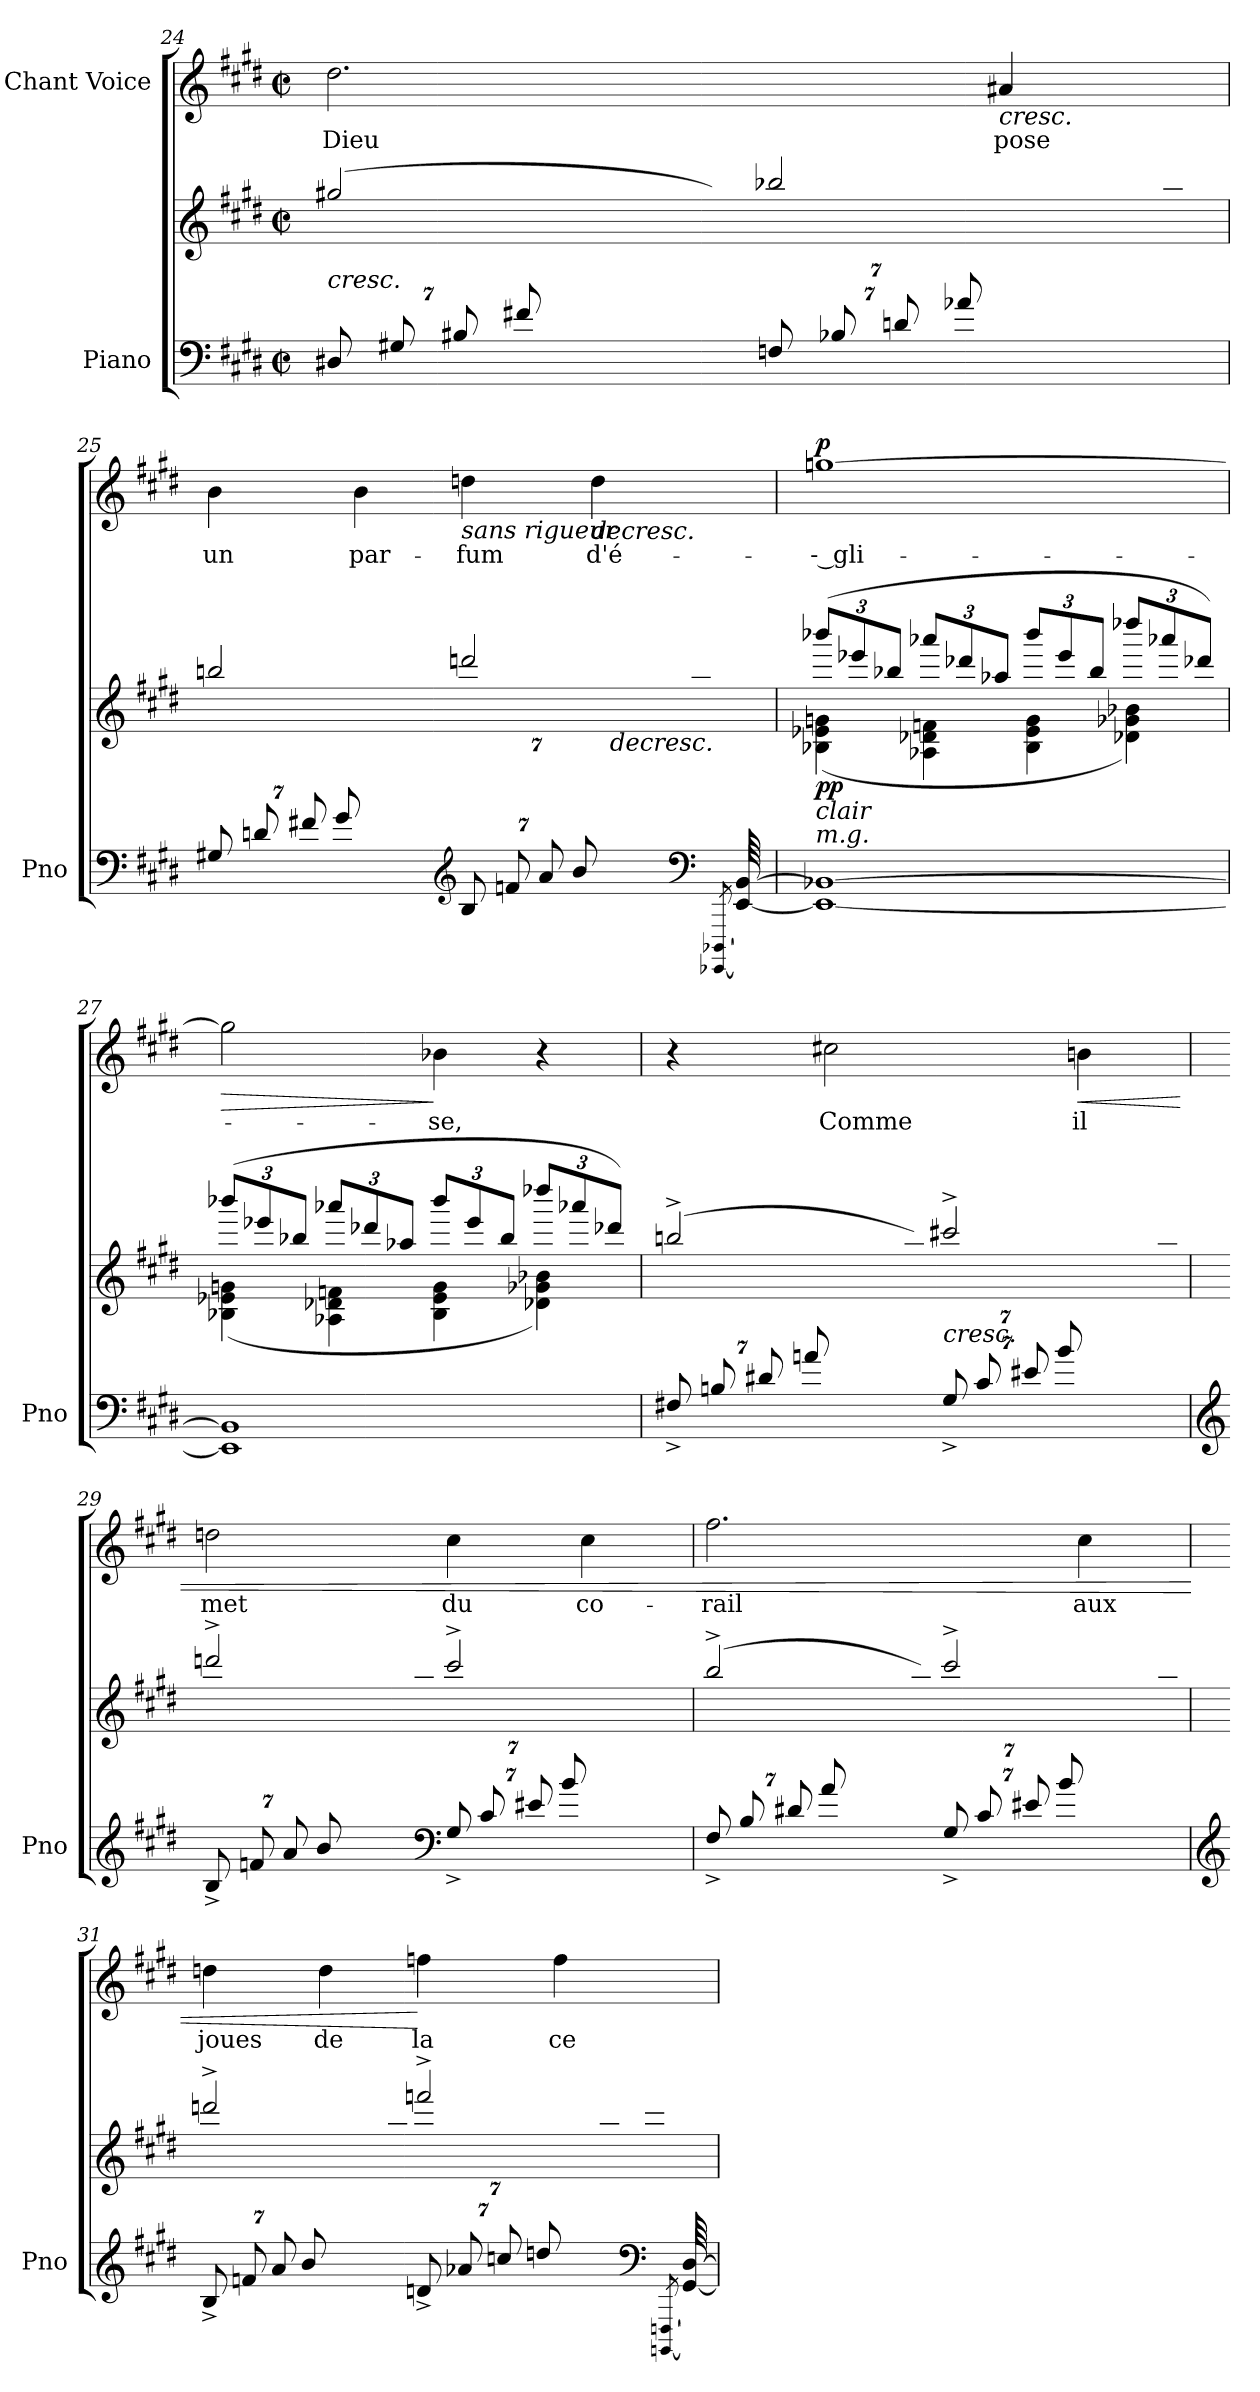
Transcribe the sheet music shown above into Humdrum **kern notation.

**kern	**kern	**dynam	**kern	**text	**dynam
*part2	*part2	*part2	*part1	*part1	*part1
*staff3	*staff2	*staff2/3	*staff1	*staff1	*staff1
*I"Piano	*	*	*I"Chant Voice	*	*
*I'Pno	*	*	*	*	*
*clefF4	*clefG2	*	*clefG2	*	*
*k[f#c#g#d#]	*k[f#c#g#d#]	*	*k[f#c#g#d#]	*	*
*M2/2	*M2/2	*	*M2/2	*	*
*met(c|)	*met(c|)	*	*met(c|)	*	*
*Xbrackettup	*	*	*	*	*
=24	=24	=24	=24	=24	=24
!	!	!LO:HP:b	!	!LO:LY:b	!
*	*^	*	*	*	*
(<14D#X/LL	(2gg#X/	7%2ryy	<	2.dd#\	Dieu	.
14G#X/	.	.	.	.	.	.
14B#X/	.	.	.	.	.	.
14f#X/	.	.	.	.	.	.
7.ryy	.	14g#X\	.	.	.	.
.	.	14b#X\	.	.	.	.
.	.	14ff#X\JJ)	.	.	.	.
(<14Fn/LL	2bb-X/	7%2ryy	.	.	.	.
14B-X/	.	.	.	.	.	.
14dn/	.	.	.	.	.	.
14a-X/	.	.	.	.	.	.
!	!	!	!	!	!LO:LY:b	!LO:HP:b
.	.	.	.	4a#X/	pose	<
7.ryy	.	14b#\	.	.	.	.
.	.	14ddn\	.	.	.	.
.	.	14aa-X\JJ)	.	.	.	.
!!LO:LB:g=z
=25	=25	=25	=25	=25	=25	=25
*^	*	*	*	*	*	*
!	!	!	!	!	!	!LO:LY:b	!
(<14G#X/LL	2..ryy	2bbn/	7%2ryy	.	4b\	un	.
14dn/	.	.	.	.	.	.	.
14f#X/	.	.	.	.	.	.	.
14g#/	.	.	.	.	.	.	.
!	!	!	!	!	!	!LO:LY:b	!
.	.	.	.	.	4b\	par-	.
7.ryy	.	.	14b\	.	.	.	.
.	.	.	14ddn\	.	.	.	.
.	.	.	14ff#\JJ)	.	.	.	.
*clefG2	*	*	*	*	*	*	*
!	!	!	!	!	!LO:TX:b:i:t=sans rigueur	!	!
!	!	!	!	!	!	!LO:LY:b	!
(>14B/LL	.	2dddn/)	7%2ryy	.	4ddn\	-fum	.
14fn/	.	.	.	.	.	.	.
14a/	.	.	.	.	.	.	.
14b/	.	.	.	.	.	.	.
!	!	!	!	!	!	!LO:LY:b	!LO:HP:b
.	.	.	.	.	4dd\	d'é-	>
!	!	!	!	!LO:HP:b	!	!	!
7.ryy	.	.	14dd\	>	.	.	.
.	.	.	14ffn\	.	.	.	.
.	16..ryy	.	.	.	.	.	.
.	.	.	14aa\JJ)	.	.	.	.
.	[>8qEE-X/ [>8qBB-X/	.	.	.	.	.	.
*clefF4	*	*	*	*	*	*	*
.	64EE-!_ 64BB-!_	.	.	.	.	.	.
*v	*v	*	*	*	*	*	*
*	*v	*v	*	*	*	*
.	.	[	.	.	[
!!LO:LB:g=z
=26	=26	=26	=26	=26	=26
*	*Xbrackettup	*	*	*	*
*	*^	*	*	*	*
!	!LO:TX:b:i:t=clair	!	!	!	!	!
!	!LO:TX:b:i:t=m.g.	!	!	!	!	!
!	!	!	!LO:DY:b	!	!LO:LY:b	!LO:DY:a
1EE-_ 1BB-X_	(12bbb-X/L	(4B-X\ 4e-X\ 4gn\	pp	[1ggn	-- gli-	p
.	12eee-X/	.	.	.	.	.
.	12bb-X/J	.	.	.	.	.
.	12aaa-X/L	4A-X\ 4d-X\ 4fn\	.	.	.	.
.	12ddd-X/	.	.	.	.	.
.	12aa-X/J	.	.	.	.	.
.	12bbb-/L	4B-\ 4e-\ 4g\	.	.	.	.
.	12eee-/	.	.	.	.	.
.	12bb-/J	.	.	.	.	.
.	12dddd-X/L	4d-X\ 4g-X\ 4b-X\)	.	.	.	.
.	12aaa-X/	.	.	.	.	.
.	12ddd-X/J)	.	.	.	.	.
=27	=27	=27	=27	=27	=27	=27
!	!	!	!	!	!	!LO:HP:b
1EE-] 1BB-]	(12bbb-X/L	(4B-X\ 4e-X\ 4gn\	.	2gg\]	.	>
.	12eee-X/	.	.	.	.	.
.	12bb-X/J	.	.	.	.	.
.	12aaa-X/L	4A-X\ 4d-X\ 4fn\	.	.	.	.
.	12ddd-X/	.	.	.	.	.
.	12aa-X/J	.	.	.	.	.
!	!	!	!	!	!LO:LY:b	!
.	12bbb-/L	4B-\ 4e-\ 4g\	.	4b-X\	-se,	]
.	12eee-/	.	.	.	.	.
.	12bb-/J	.	.	.	.	.
.	12dddd-X/L	4d-X\ 4g-X\ 4b-X\)	.	4r	.	.
.	12aaa-X/	.	.	.	.	.
.	12ddd-X/J)	.	.	.	.	.
!!LO:LB:g=z
=28	=28	=28	=28	=28	=28	=28
(<14F#X^</LL	(2bbn^>/	7%2ryy	.	4r	.	.
14Bn/	.	.	.	.	.	.
14d#X/	.	.	.	.	.	.
14an/	.	.	.	.	.	.
!	!	!	!	!	!LO:LY:b	!
.	.	.	.	2cc#X\	Comme	.
7.ryy	.	14b\	.	.	.	.
.	.	14dd#X\	.	.	.	.
.	.	14aan\JJ)	.	.	.	.
!	!LO:TX:b:i:t=cresc.	!	!	!	!	!
(<14G#^</LL	2ccc#X^>/	7%2ryy	.	.	.	.
14c#/	.	.	.	.	.	.
14e#X/	.	.	.	.	.	.
14b/	.	.	.	.	.	.
!	!	!	!	!	!LO:LY:b	!LO:HP:b
.	.	.	.	4bn\	il	<
7.ryy	.	14cc#\	.	.	.	.
.	.	14ee#X\	.	.	.	.
.	.	14bb\JJ)	.	.	.	.
!!LO:PB:g=z
=29	=29	=29	=29	=29	=29	=29
*clefG2	*	*	*	*	*	*
!	!	!	!	!	!LO:LY:b	!
*	*	*	*	*^	*	*
(<14B^</LL	2dddn^>/	7%2ryy	.	2ddn\	4ryy	met	.
14fn/	.	.	.	.	.	.	.
14a/	.	.	.	.	.	.	.
14b/	.	.	.	.	.	.	.
.	.	.	.	.	4ryy	.	]
7.ryy	.	14ddn\	.	.	.	.	.
.	.	14ffn\	.	.	.	.	.
.	.	14aa\JJ)	.	.	.	.	.
*clefF4	*	*	*	*	*	*	*
!	!	!	!	!	!	!LO:LY:b	!
(<14G#^</LL	2ccc#^>/)	7%2ryy	.	4cc#\	2ryy	du	.
14c#/	.	.	.	.	.	.	.
14e#X/	.	.	.	.	.	.	.
14b/	.	.	.	.	.	.	.
!	!	!	!	!	!	!LO:LY:b	!
.	.	.	.	4cc#\	.	co-	.
7.ryy	.	14cc#\	.	.	.	.	.
.	.	14ee#X\	.	.	.	.	.
.	.	14gg#\JJ)	.	.	.	.	.
*	*	*	*	*v	*v	*	*
=30	=30	=30	=30	=30	=30	=30
!	!	!	!	!	!LO:LY:b	!
(<14F#^</LL	(2bb^>/	7%2ryy	.	2.ff#\	-rail	.
14B/	.	.	.	.	.	.
14d#X/	.	.	.	.	.	.
14a/	.	.	.	.	.	.
7.ryy	.	14b\	.	.	.	.
.	.	14dd#X\	.	.	.	.
.	.	14aa\JJ)	.	.	.	.
(<14G#^</LL	2ccc#^>/	7%2ryy	.	.	.	.
14c#/	.	.	.	.	.	.
14e#X/	.	.	.	.	.	.
14b/	.	.	.	.	.	.
!	!	!	!	!	!LO:LY:b	!
.	.	.	.	4cc#\	aux	.
7.ryy	.	14dd#\	.	.	.	.
.	.	14ee#X\	.	.	.	.
.	.	14bb\JJ)	.	.	.	.
!!LO:LB:g=z
=31	=31	=31	=31	=31	=31	=31
*clefG2	*	*	*	*	*	*
*^	*	*	*	*	*	*
!	!	!	!	!	!	!LO:LY:b	!
(<14B^</LL	2..ryy	2dddn^>/	7%2ryy	.	4ddn\	joues	.
14fn/	.	.	.	.	.	.	.
14a/	.	.	.	.	.	.	.
14b/	.	.	.	.	.	.	.
!	!	!	!	!	!	!LO:LY:b	!
.	.	.	.	.	4dd\	de	.
7.ryy	.	.	14ddn\	.	.	.	.
.	.	.	14ffn\	.	.	.	.
.	.	.	14aa\JJ)	.	.	.	.
!	!	!	!	!	!	!LO:LY:b	!
(<14dn^</LL	.	2fffn^>/)	7%2ryy	]	4ffn\	la	[
14a-X/	.	.	.	.	.	.	.
14ccn/	.	.	.	.	.	.	.
14ddn/	.	.	.	.	.	.	.
!	!	!	!	!	!	!LO:LY:b	!
.	.	.	.	.	4ff\	ce-	.
7.ryy	.	.	14ffn\	.	.	.	.
.	.	.	14aa-X\	.	.	.	.
.	16..ryy	.	.	.	.	.	.
.	.	.	14cccn\JJ)	.	.	.	.
.	[>8qGGn/ [>8qDn/	.	.	.	.	.	.
*clefF4	*	*	*	*	*	*	*
.	64GG!_ 64D!_	.	.	.	.	.	.
*v	*v	*	*	*	*	*	*
*	*v	*v	*	*	*	*
=	=	=	=	=	=
*-	*-	*-	*-	*-	*-
